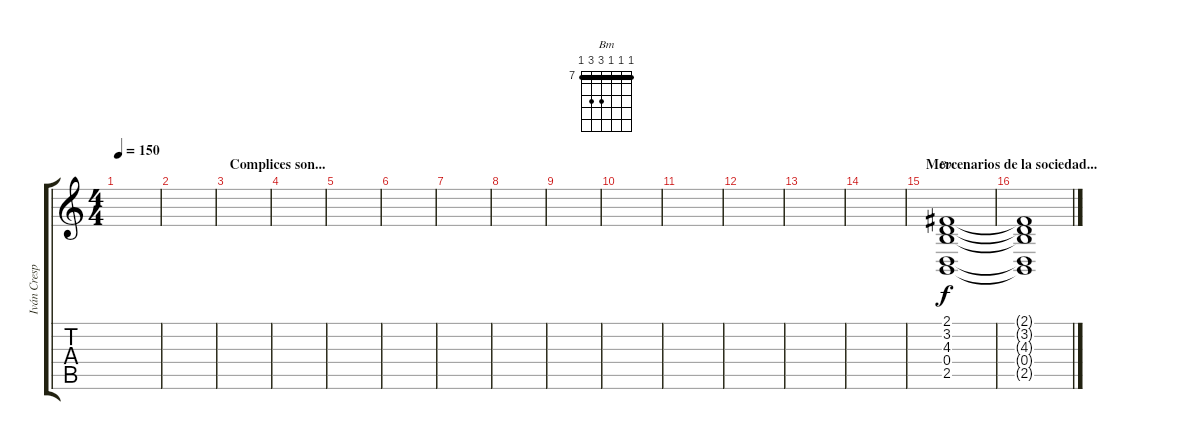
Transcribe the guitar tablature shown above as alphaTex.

\track ("Iván Crespo" "Iván Cresp") {instrument stringensemble1}
\staff {score tabs}
\tuning (E4 B3 G3 D3 A2 E2) {hide}
\chord ("Bm" 7 7 7 9 9 7) {firstfret 7 barre 7}
\ts (4 4)
\tempo 150
\clef g2
\ks c
|
|
\section ("" "Complices son...")
|
|
|
|
|
|
|
|
|
|
|
|
\section ("" "Mercenarios de la sociedad...")
(2.1 3.2 4.3 0.4 2.5).1{ch "Bm"} |
(2.1{t} 3.2{t} 4.3{t} 0.4{t} 2.5{t}).1
